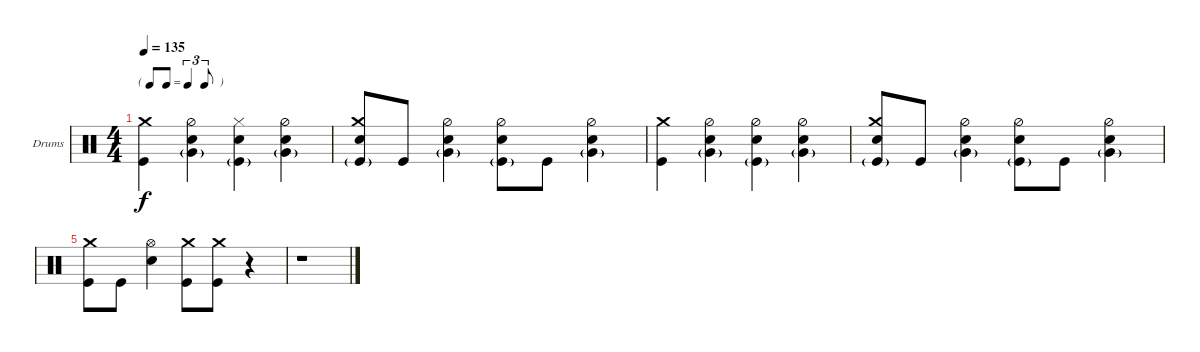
\defaultSystemsLayout 4
\bracketExtendMode nobrackets
\firstSystemTrackNameOrientation horizontal
\otherSystemsTrackNameOrientation horizontal
\defaultBarNumberDisplay FirstOfSystem
\track ("Drum" "Drums") {instrument percussion}
\staff {score}
\articulation defaults
\ts (4 4)
\tf triplet8th
\scale
0.25
\tempo 135
\accidentals auto
\clef neutral
\ottava regular
\simile none
\ks c
("Kick (hit)" "Crash medium (hit)").4{dy f} ("Snare (hit) 2" "Very Low Tom (hit)"{g} "Hi-Hat (half)").4 ("Snare (hit) 2" "Hi-Hat (closed)" "Kick (hit)"{g}).4 ("Snare (hit) 2" "Hi-Hat (half)" "Very Low Tom (hit)"{g}).4 |
\scale
0.25 ("Snare (hit) 2" "Kick (hit)"{g} "Crash medium (hit)").8 "Kick (hit)".8 ("Snare (hit) 2" "Very Low Tom (hit)"{g} "Hi-Hat (half)").4 ("Snare (hit) 2" "Hi-Hat (half)" "Kick (hit)"{g}).8 "Kick (hit)".8 ("Snare (hit) 2" "Hi-Hat (half)" "Very Low Tom (hit)"{g}).4 |
\scale
0.25 ("Kick (hit)" "Crash medium (hit)").4 ("Snare (hit) 2" "Very Low Tom (hit)"{g} "Hi-Hat (half)").4 ("Snare (hit) 2" "Hi-Hat (half)" "Kick (hit)"{g}).4 ("Snare (hit) 2" "Hi-Hat (half)" "Very Low Tom (hit)"{g}).4 |
\scale
0.25 ("Snare (hit) 2" "Kick (hit)"{g} "Crash medium (hit)").8 "Kick (hit)".8 ("Snare (hit) 2" "Very Low Tom (hit)"{g} "Hi-Hat (half)").4 ("Snare (hit) 2" "Hi-Hat (half)" "Kick (hit)"{g}).8 "Kick (hit)".8 ("Snare (hit) 2" "Hi-Hat (half)" "Very Low Tom (hit)"{g}).4 |
\scale
0.71066 ("Kick (hit)" "Crash medium (hit)").8 "Kick (hit)".8 ("Snare (hit) 2" "Hi-Hat (open)").4 ("Kick (hit)" "Crash medium (hit)").8 ("Kick (hit)" "Crash medium (hit)").8 r.4 |
\scale
0.272727
\scale
0.28934 r.1
